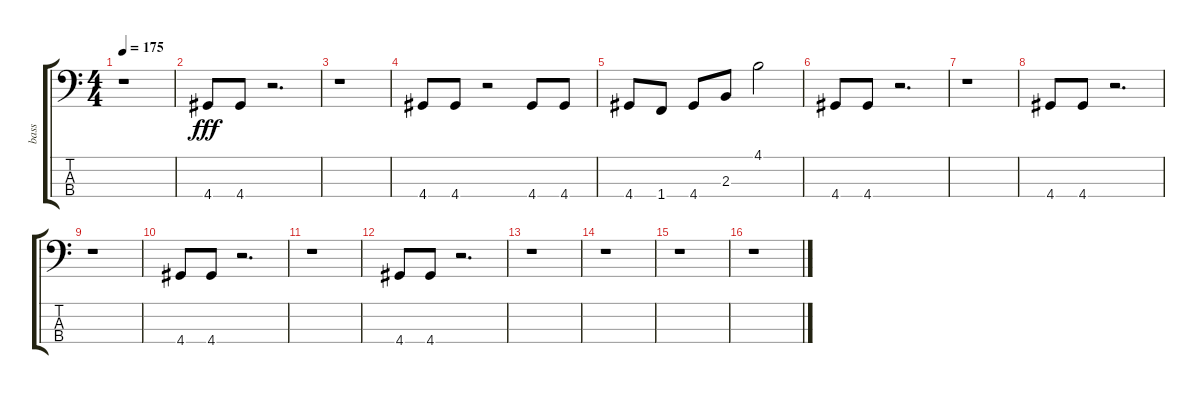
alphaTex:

\track ("bass" "bass") {instrument electricbassfinger}
\staff {score tabs}
\tuning (G2 D2 A1 E1) {hide}
\ts (4 4)
\tempo 175
\clef f4
\ks c
r.1{dy fff} |
4.4.8 4.4.8 r.2{d} |
r.1 |
4.4.8 4.4.8 r.2 4.4.8 4.4.8 |
4.4.8 1.4.8 4.4.8 2.3.8 4.1.2 |
4.4.8 4.4.8 r.2{d} |
r.1 |
4.4.8 4.4.8 r.2{d} |
r.1 |
4.4.8 4.4.8 r.2{d} |
r.1 |
4.4.8 4.4.8 r.2{d} |
r.1 |
r.1 |
r.1 |
r.1
